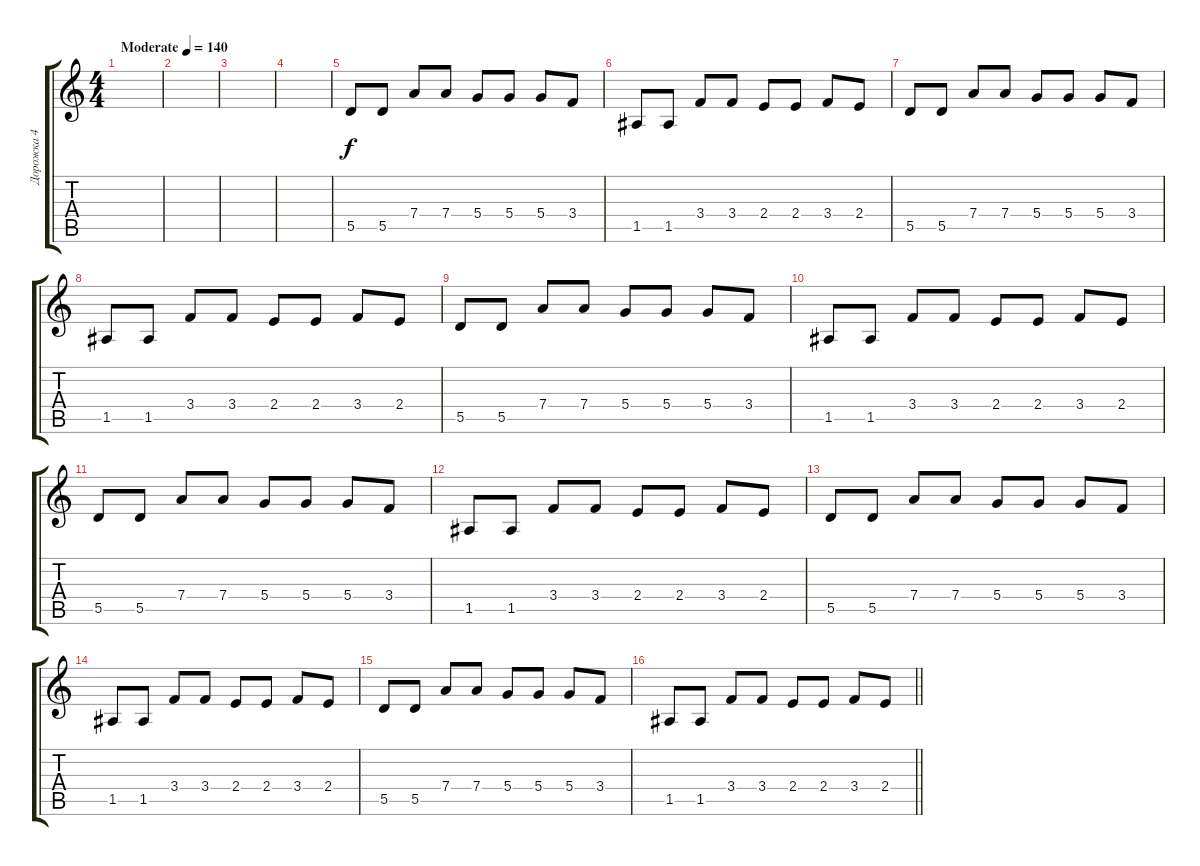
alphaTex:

\track ("Дорожка 4" "Дорожка 4") {instrument distortionguitar}
\staff {score tabs}
\tuning (E4 B3 G3 D3 A2 E2) {hide}
\ts (4 4)
\tempo (140 "Moderate")
\clef g2
\ks c
|
|
|
|
5.5.8 5.5.8 7.4.8 7.4.8 5.4.8 5.4.8 5.4.8 3.4.8 |
1.5.8 1.5.8 3.4.8 3.4.8 2.4.8 2.4.8 3.4.8 2.4.8 |
5.5.8 5.5.8 7.4.8 7.4.8 5.4.8 5.4.8 5.4.8 3.4.8 |
1.5.8 1.5.8 3.4.8 3.4.8 2.4.8 2.4.8 3.4.8 2.4.8 |
5.5.8 5.5.8 7.4.8 7.4.8 5.4.8 5.4.8 5.4.8 3.4.8 |
1.5.8 1.5.8 3.4.8 3.4.8 2.4.8 2.4.8 3.4.8 2.4.8 |
5.5.8 5.5.8 7.4.8 7.4.8 5.4.8 5.4.8 5.4.8 3.4.8 |
1.5.8 1.5.8 3.4.8 3.4.8 2.4.8 2.4.8 3.4.8 2.4.8 |
5.5.8 5.5.8 7.4.8 7.4.8 5.4.8 5.4.8 5.4.8 3.4.8 |
1.5.8 1.5.8 3.4.8 3.4.8 2.4.8 2.4.8 3.4.8 2.4.8 |
5.5.8 5.5.8 7.4.8 7.4.8 5.4.8 5.4.8 5.4.8 3.4.8 |
\barLineRight lightlight
1.5.8 1.5.8 3.4.8 3.4.8 2.4.8 2.4.8 3.4.8 2.4.8
